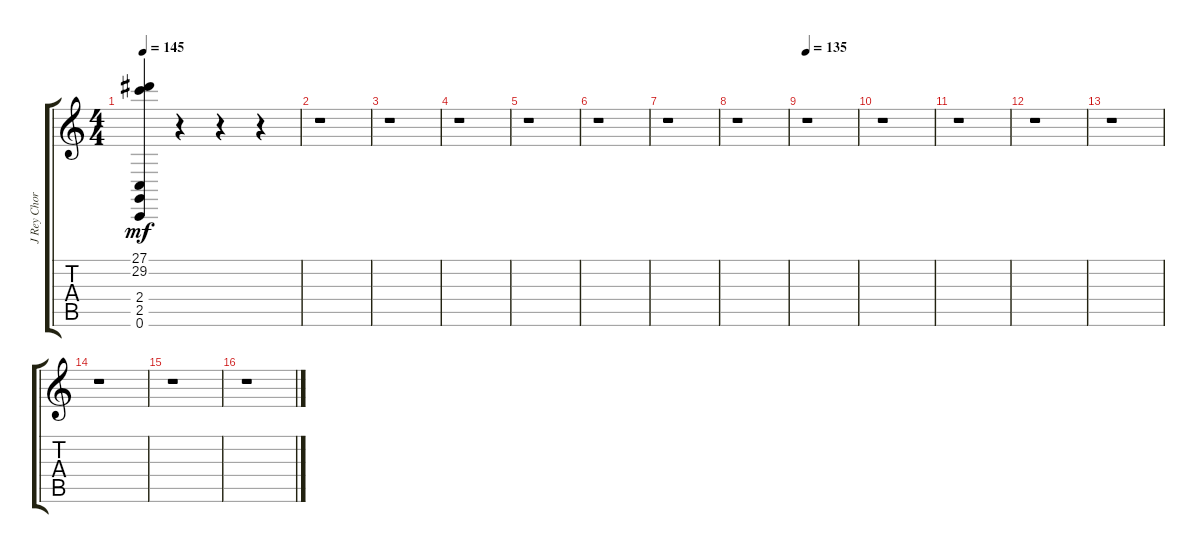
\track ("J Rey Chorus" "J Rey Chor") {instrument choiraahs}
\staff {score tabs}
\tuning (C4 G3 Eb3 Bb2 F2 C2) {hide}
\ts (4 4)
\tempo 145
\clef g2
\ks c
(27.1 29.2 2.4 2.5 0.6).4{dy mf} r.4 r.4 r.4 |
r.1 |
r.1 |
r.1 |
r.1 |
r.1 |
r.1 |
r.1 |
\tempo 135
r.1 |
r.1 |
r.1 |
r.1 |
r.1 |
r.1 |
r.1 |
r.1
